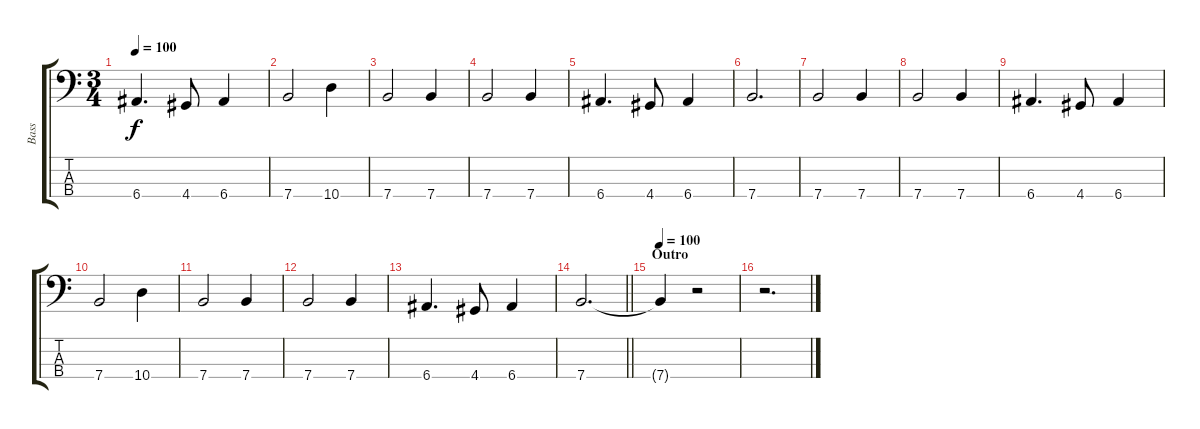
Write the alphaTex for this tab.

\track ("Bass" "Bass") {instrument electricbasspick}
\staff {score tabs}
\tuning (G2 D2 A1 E1) {hide}
\ts (3 4)
\tempo 100
\clef f4
\ks c
6.4.4{d dy f} 4.4.8 6.4.4 |
7.4.2 10.4.4 |
7.4.2 7.4.4 |
7.4.2 7.4.4 |
6.4.4{d} 4.4.8 6.4.4 |
7.4.2{d} |
7.4.2 7.4.4 |
7.4.2 7.4.4 |
6.4.4{d} 4.4.8 6.4.4 |
7.4.2 10.4.4 |
7.4.2 7.4.4 |
7.4.2 7.4.4 |
6.4.4{d} 4.4.8 6.4.4 |
\barLineRight lightlight
7.4.2{d volume 0} |
\section ("" "Outro")
\tempo 100
7.4{t}.4 r.2 |
r.2{d}
